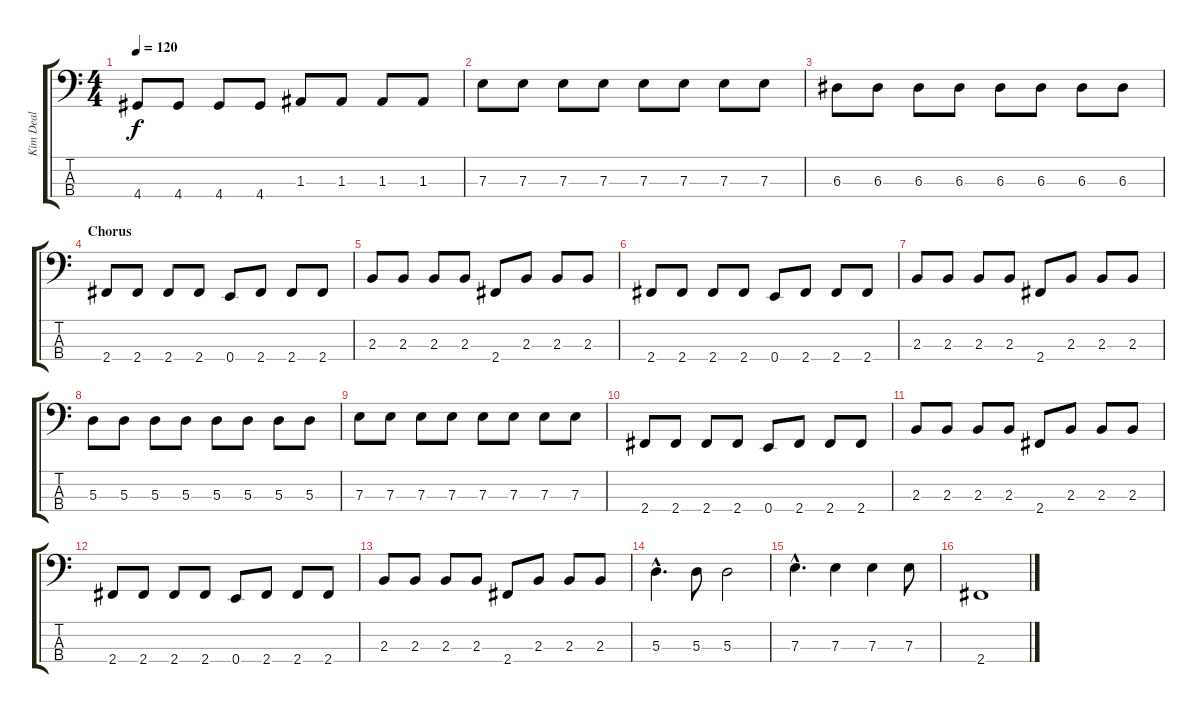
\track ("Kim Deal" "Kim Deal") {instrument electricbasspick}
\staff {score tabs}
\tuning (G2 D2 A1 E1) {hide}
\ts (4 4)
\tempo 120
\clef f4
\ks c
4.4.8{dy f} 4.4.8 4.4.8 4.4.8 1.3.8 1.3.8 1.3.8 1.3.8 |
7.3.8 7.3.8 7.3.8 7.3.8 7.3.8 7.3.8 7.3.8 7.3.8 |
6.3.8 6.3.8 6.3.8 6.3.8 6.3.8 6.3.8 6.3.8 6.3.8 |
\section ("" "Chorus")
2.4.8 2.4.8 2.4.8 2.4.8 0.4.8 2.4.8 2.4.8 2.4.8 |
2.3.8 2.3.8 2.3.8 2.3.8 2.4.8 2.3.8 2.3.8 2.3.8 |
2.4.8 2.4.8 2.4.8 2.4.8 0.4.8 2.4.8 2.4.8 2.4.8 |
2.3.8 2.3.8 2.3.8 2.3.8 2.4.8 2.3.8 2.3.8 2.3.8 |
5.3.8 5.3.8 5.3.8 5.3.8 5.3.8 5.3.8 5.3.8 5.3.8 |
7.3.8 7.3.8 7.3.8 7.3.8 7.3.8 7.3.8 7.3.8 7.3.8 |
2.4.8 2.4.8 2.4.8 2.4.8 0.4.8 2.4.8 2.4.8 2.4.8 |
2.3.8 2.3.8 2.3.8 2.3.8 2.4.8 2.3.8 2.3.8 2.3.8 |
2.4.8 2.4.8 2.4.8 2.4.8 0.4.8 2.4.8 2.4.8 2.4.8 |
2.3.8 2.3.8 2.3.8 2.3.8 2.4.8 2.3.8 2.3.8 2.3.8 |
5.3{hac}.4{d} 5.3.8 5.3.2 |
7.3{hac}.4{d} 7.3.4 7.3.4 7.3.8 |
2.4.1
